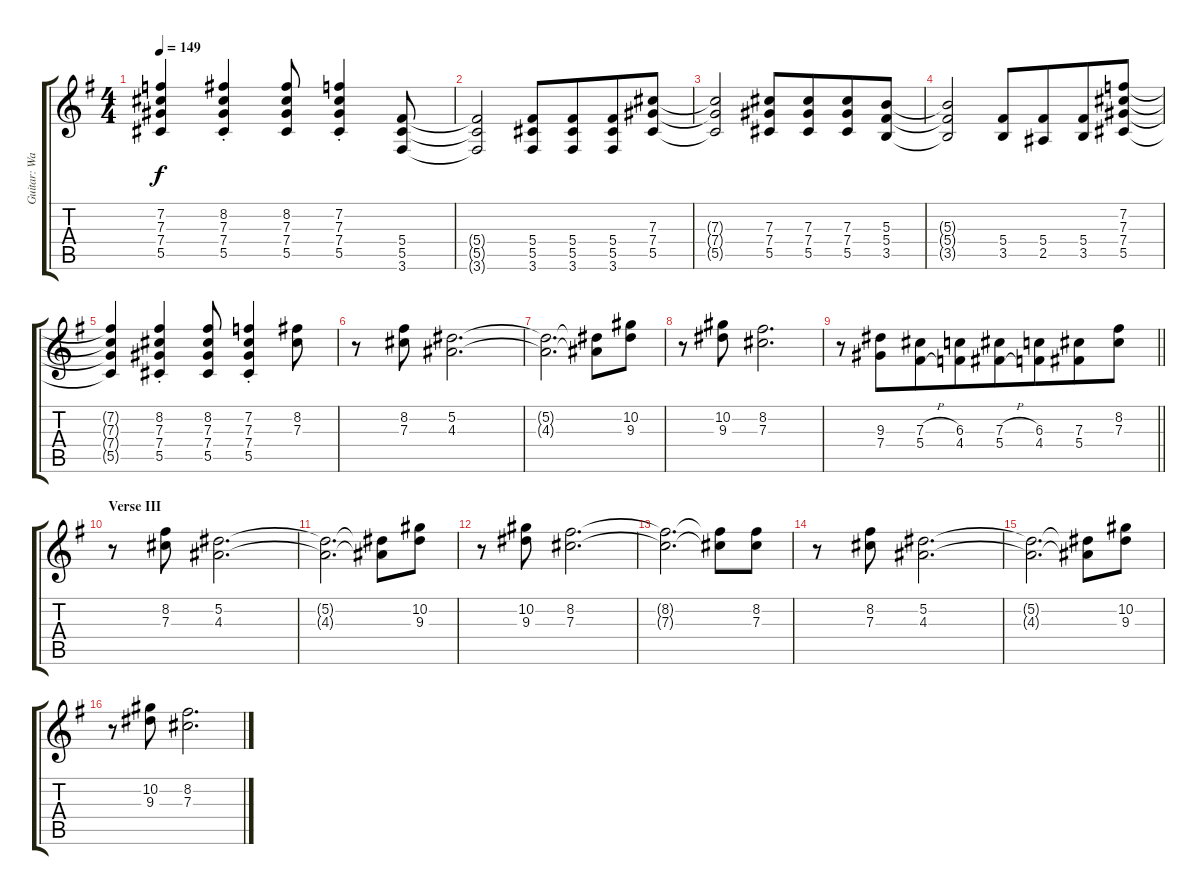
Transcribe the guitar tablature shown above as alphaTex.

\track ("Guitar: Warren" "Guitar: Wa") {instrument distortionguitar}
\staff {score tabs}
\tuning (Eb4 Bb3 Gb3 Db3 Ab2 Eb2) {hide}
\ts (4 4)
\tempo 149
\clef g2
\ks g
(7.2{t} 7.3{t} 7.4{t} 5.5{t}).4{dy f} (8.2{st} 7.3{st} 7.4{st} 5.5{st}).4 (8.2 7.3 7.4 5.5).8 (7.2{st} 7.3{st} 7.4{st} 5.5{st}).4 (5.4 5.5 3.6).8 |
(5.4{t} 5.5{t} 3.6{t}).2 (5.4 5.5 3.6).8 (5.4 5.5 3.6).8{beam merge} (5.4 5.5 3.6).8 (7.3 7.4 5.5).8 |
(7.3{t} 7.4{t} 5.5{t}).2 (7.3 7.4 5.5).8 (7.3 7.4 5.5).8{beam merge} (7.3 7.4 5.5).8 (5.3 5.4 3.5).8 |
(5.3{t} 5.4{t} 3.5{t}).2 (5.4 3.5).8 (5.4 2.5).8{beam merge} (5.4 3.5).8 (7.2 7.3 7.4 5.5).8 |
(7.2{t} 7.3{t} 7.4{t} 5.5{t}).4 (8.2{st} 7.3{st} 7.4{st} 5.5{st}).4 (8.2 7.3 7.4 5.5).8 (7.2{st} 7.3{st} 7.4{st} 5.5{st}).4 (8.2 7.3).8 |
r.8 (8.2 7.3).8 (5.2 4.3).2{d} |
(5.2{t} 4.3{t}).2{d} (5.2{t} 4.3{t}).8 (10.2 9.3).8 |
r.8 (10.2 9.3).8 (8.2 7.3).2{d} |
\barLineRight lightlight
r.8 (9.3 7.4).8{beam merge} (7.3{h} 5.4{h}).8 (6.3 4.4).8{beam merge} (7.3{h} 5.4{h}).8 (6.3 4.4).8{beam merge} (7.3 5.4).8 (8.2 7.3).8 |
\section ("" "Verse III")
r.8 (8.2 7.3).8 (5.2 4.3).2{d} |
(5.2{t} 4.3{t}).2{d} (5.2{t} 4.3{t}).8 (10.2 9.3).8 |
r.8 (10.2 9.3).8 (8.2 7.3).2{d} |
(8.2{t} 7.3{t}).2{d} (8.2{t} 7.3{t}).8 (8.2 7.3).8 |
r.8 (8.2 7.3).8 (5.2 4.3).2{d} |
(5.2{t} 4.3{t}).2{d} (5.2{t} 4.3{t}).8 (10.2 9.3).8 |
r.8 (10.2 9.3).8 (8.2 7.3).2{d}
